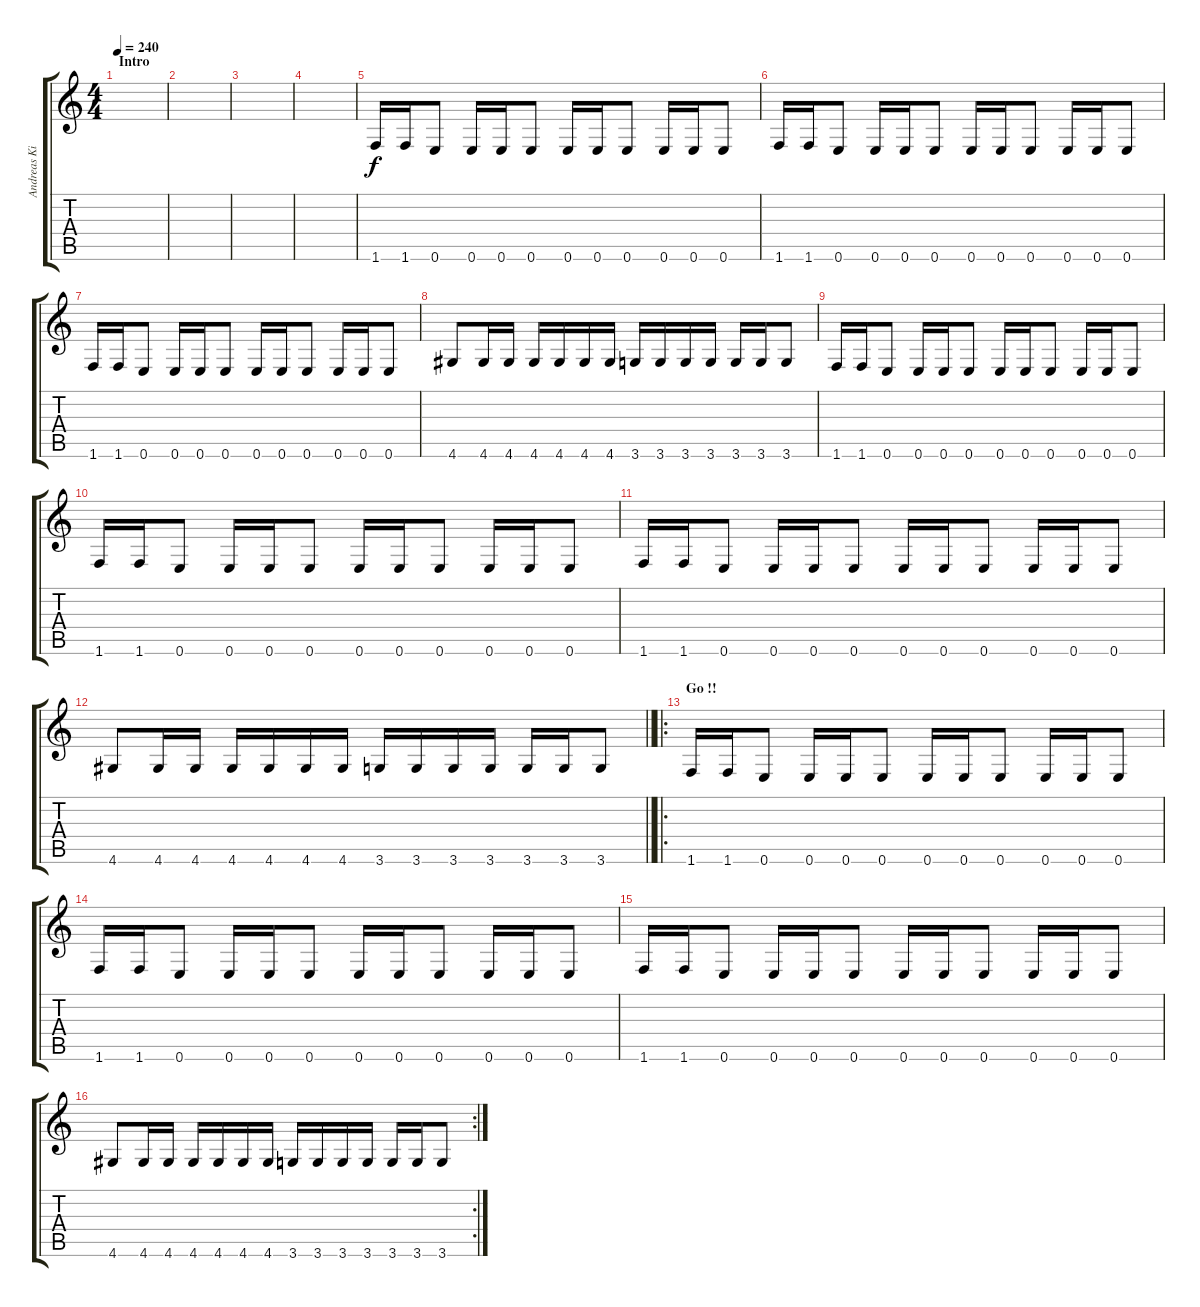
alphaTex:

\track ("Andreas Kisser" "Andreas Ki") {instrument distortionguitar}
\staff {score tabs}
\tuning (E4 B3 G3 D3 A2 E2) {hide}
\ts (4 4)
\section ("" "Intro")
\tempo 240
\clef g2
\ks c
|
|
|
|
1.6.16 1.6.16 0.6.8 0.6.16 0.6.16 0.6.8 0.6.16 0.6.16 0.6.8 0.6.16 0.6.16 0.6.8 |
1.6.16 1.6.16 0.6.8 0.6.16 0.6.16 0.6.8 0.6.16 0.6.16 0.6.8 0.6.16 0.6.16 0.6.8 |
1.6.16 1.6.16 0.6.8 0.6.16 0.6.16 0.6.8 0.6.16 0.6.16 0.6.8 0.6.16 0.6.16 0.6.8 |
4.6.8 4.6.16 4.6.16 4.6.16 4.6.16 4.6.16 4.6.16 3.6.16 3.6.16 3.6.16 3.6.16 3.6.16 3.6.16 3.6.8 |
1.6.16 1.6.16 0.6.8 0.6.16 0.6.16 0.6.8 0.6.16 0.6.16 0.6.8 0.6.16 0.6.16 0.6.8 |
1.6.16 1.6.16 0.6.8 0.6.16 0.6.16 0.6.8 0.6.16 0.6.16 0.6.8 0.6.16 0.6.16 0.6.8 |
1.6.16 1.6.16 0.6.8 0.6.16 0.6.16 0.6.8 0.6.16 0.6.16 0.6.8 0.6.16 0.6.16 0.6.8 |
\barLineRight lightlight
4.6.8 4.6.16 4.6.16 4.6.16 4.6.16 4.6.16 4.6.16 3.6.16 3.6.16 3.6.16 3.6.16 3.6.16 3.6.16 3.6.8 |
\ro
\section ("" "Go !!")
1.6.16 1.6.16 0.6.8 0.6.16 0.6.16 0.6.8 0.6.16 0.6.16 0.6.8 0.6.16 0.6.16 0.6.8 |
1.6.16 1.6.16 0.6.8 0.6.16 0.6.16 0.6.8 0.6.16 0.6.16 0.6.8 0.6.16 0.6.16 0.6.8 |
1.6.16 1.6.16 0.6.8 0.6.16 0.6.16 0.6.8 0.6.16 0.6.16 0.6.8 0.6.16 0.6.16 0.6.8 |
\rc 2
4.6.8 4.6.16 4.6.16 4.6.16 4.6.16 4.6.16 4.6.16 3.6.16 3.6.16 3.6.16 3.6.16 3.6.16 3.6.16 3.6.8
